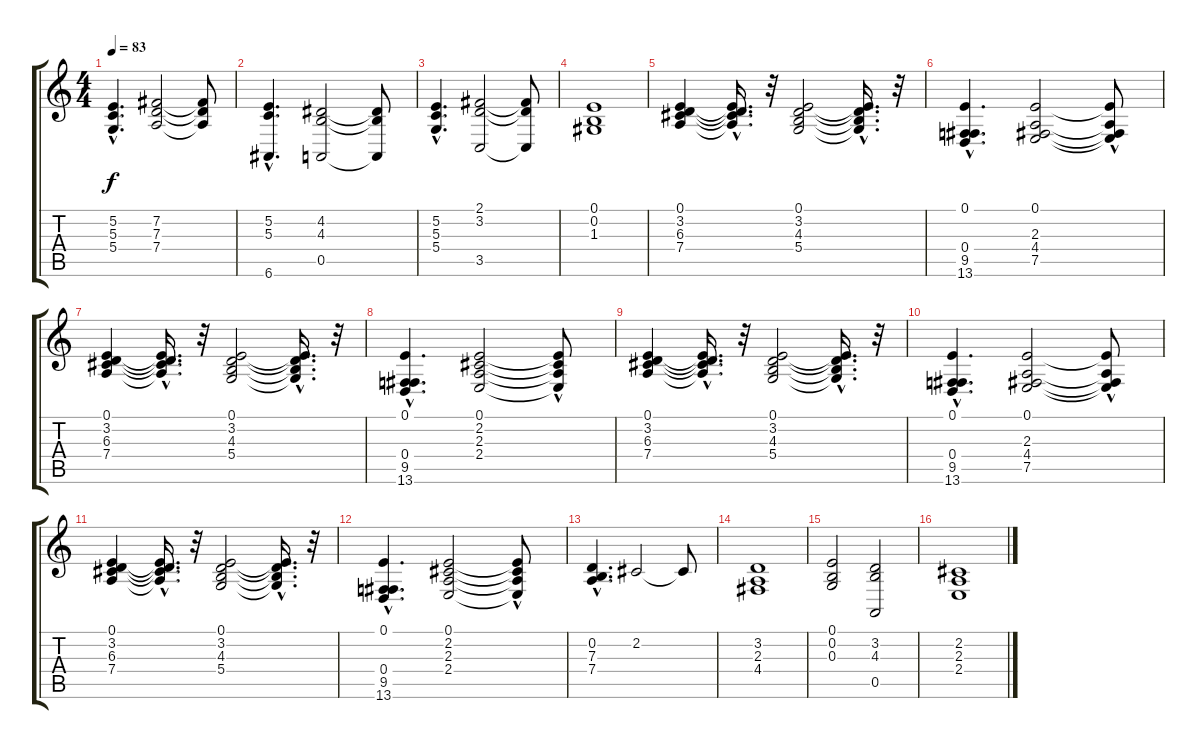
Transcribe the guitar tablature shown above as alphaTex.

\track "" {instrument pad2warm}
\staff {score tabs}
\tuning (E4 B3 G3 D3 A2 E2) {hide}
\ts (4 4)
\tempo 83
\clef g2
\ks c
(5.2{hac} 5.3{hac} 5.4{hac}).4{d dy f} (7.2 7.3 7.4).2 (7.2{t} 7.3{t} 7.4{t}).8 |
(5.2{hac} 5.3{hac} 6.6{hac}).4{d} (4.2 4.3 0.5).2 (4.2{t} 4.3{t} 0.5{t}).8 |
(5.2{hac} 5.3{hac} 5.4{hac}).4{d} (2.1 3.2 3.5).2 (2.1{t} 3.2{t} 3.5{t}).8 |
(0.1 0.2 1.3).1 |
(0.1 3.2 6.3 7.4).4 (0.1{hac t} 3.2{hac t} 6.3{t} 7.4{hac t}).16{d} r.32 (0.1 3.2 4.3 5.4).2 (0.1{hac t} 3.2{hac t} 4.3{hac t} 5.4{hac t}).16{d} r.32 |
(0.1{hac} 0.4 9.5 13.6{hac}).4{d} (0.1 2.3 4.4 7.5).2 (0.1{t} 2.3{hac t} 4.4{t} 7.5{t}).8 |
(0.1 3.2 6.3 7.4).4 (0.1{hac t} 3.2{hac t} 6.3{t} 7.4{hac t}).16{d} r.32 (0.1 3.2 4.3 5.4).2 (0.1{hac t} 3.2{hac t} 4.3{hac t} 5.4{hac t}).16{d} r.32 |
(0.1{hac} 0.4 9.5 13.6{hac}).4{d} (0.1 2.2 2.3 2.4).2 (0.1{t} 2.2{hac t} 2.3{t} 2.4{t}).8 |
(0.1 3.2 6.3 7.4).4 (0.1{hac t} 3.2{hac t} 6.3{t} 7.4{hac t}).16{d} r.32 (0.1 3.2 4.3 5.4).2 (0.1{hac t} 3.2{hac t} 4.3{hac t} 5.4{hac t}).16{d} r.32 |
(0.1{hac} 0.4 9.5 13.6{hac}).4{d} (0.1 2.3 4.4 7.5).2 (0.1{t} 2.3{hac t} 4.4{t} 7.5{t}).8 |
(0.1 3.2 6.3 7.4).4 (0.1{hac t} 3.2{hac t} 6.3{t} 7.4{hac t}).16{d} r.32 (0.1 3.2 4.3 5.4).2 (0.1{hac t} 3.2{hac t} 4.3{hac t} 5.4{hac t}).16{d} r.32 |
(0.1{hac} 0.4 9.5 13.6{hac}).4{d} (0.1 2.2 2.3 2.4).2 (0.1{t} 2.2{hac t} 2.3{t} 2.4{t}).8 |
(0.2{hac} 7.3 7.4).4{d} 2.2.2 2.2{t}.8 |
(3.2 2.3 4.4).1 |
(0.1 0.2 0.3).2 (3.2 4.3 0.5).2 |
(2.2 2.3 2.4).1
